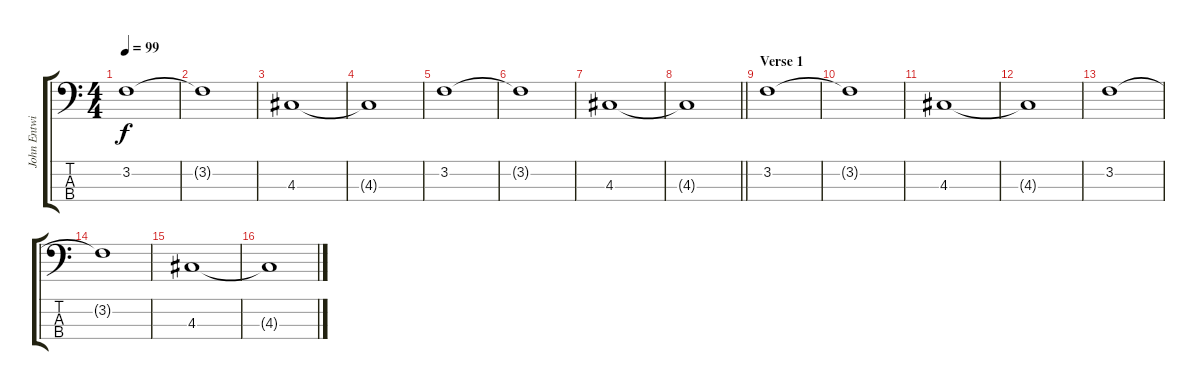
\track ("John Entwistle" "John Entwi") {instrument slapbass2}
\staff {score tabs}
\tuning (G2 D2 A1 E1) {hide}
\ts (4 4)
\tempo 99
\clef f4
\ks c
3.2.1{dy f} |
3.2{t}.1 |
4.3.1 |
4.3{t}.1 |
3.2.1 |
3.2{t}.1 |
4.3.1 |
\barLineRight lightlight
4.3{t}.1 |
\section ("" "Verse 1")
3.2.1 |
3.2{t}.1 |
4.3.1 |
4.3{t}.1 |
3.2.1 |
3.2{t}.1 |
4.3.1 |
4.3{t}.1
